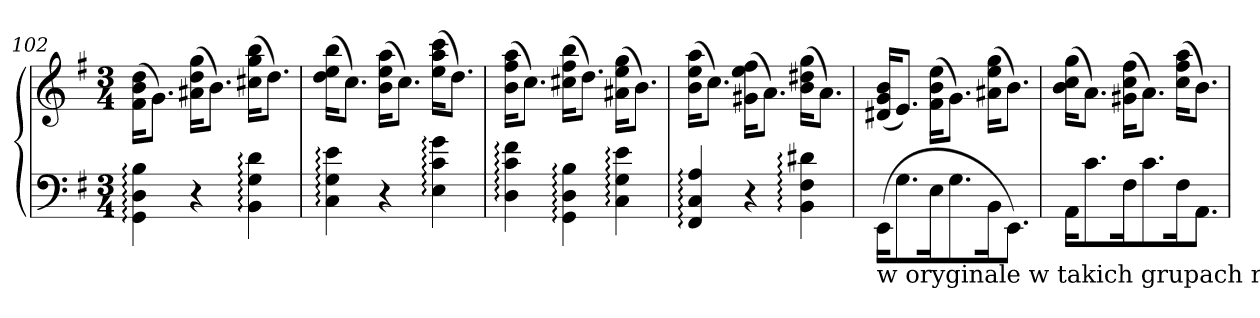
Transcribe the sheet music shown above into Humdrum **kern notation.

**kern	**kern
*part1	*part1
*staff2	*staff1
*clefF4	*clefG2
*k[f#]	*k[f#]
*M3/4	*M3/4
=102	=102
4GG: 4D: 4B:	(16f#\ 16b\ 16dd\KL
.	8.gJ)
4r	(16a#X 16dd 16ggKL
.	8.bJ)
4BB: 4G: 4d:	(16cc#X 16gg 16bbKL
.	8.ddJ)
=103	=103
4C: 4G: 4e:	(16dd 16ee 16bbKL
.	8.ccJ)
4r	(16b 16ee 16aaKL
.	8.ccJ)
4E: 4c: 4g:	(16ee 16aa 16cccKL
.	8.ddJ)
=104	=104
4D: 4c: 4f#:	(16b 16ff# 16aaKL
.	8.ccJ)
4GG: 4D: 4B:	(16cc#X 16ff# 16bbKL
.	8.ddJ)
4C: 4G: 4e:	(16a#X 16ee 16ggKL
.	8.bJ)
=105	=105
4FF#: 4C: 4A:	(16b 16ee 16aaKL
.	8.ccJ)
4r	(16g#X 16ee 16ff#KL
.	8.aJ)
4BB: 4F#: 4d#X:	(16b 16dd#X 16ggKL
.	8.aJ)
=106	=106
!LO:TX:b:t=w oryginale w takich grupach rytmicznych środkowe belki od szesnastek są w drugą stronę	!
(>16EE\KL	(16d#X 16g 16bKL
8.G	8.eJ)
16EK	(16f# 16b 16eeKL
8.G	8.gJ)
16BBK	(16a#X 16ee 16ggKL
8.EEJ)	8.bJ)
=107	=107
16AAKL	(16b 16cc 16ggKL
8.c	8.aJ)
16F#K	(16g#X 16cc 16ff#KL
8.c	8.aJ)
16F#K	(16cc 16ff# 16aaKL
8.AAJ	8.bJ)
=	=
*-	*-
